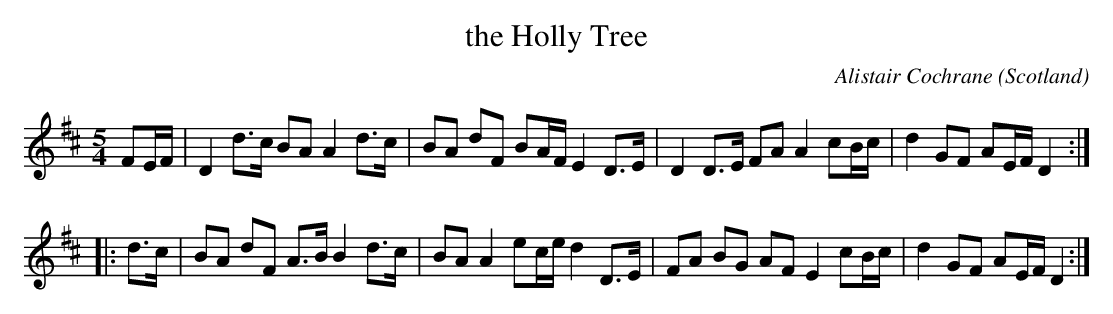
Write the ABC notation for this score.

X:1
T:the Holly Tree
C:Alistair Cochrane
M:5/4
O:Scotland
O:Sweden
K:D major
FE/F/|\
D2d>c BA A2d>c|BA dF BA/F/ E2 D>E|\
D2 D>E FA A2 cB/c/| d2 GF AE/F/ D2 ::
d>c|\
BA dF A>B B2 d>c|BA A2 ec/e/ d2 D>E|\
FA BG AF E2 cB/c/|d2 GF AE/F/ D2 :|
